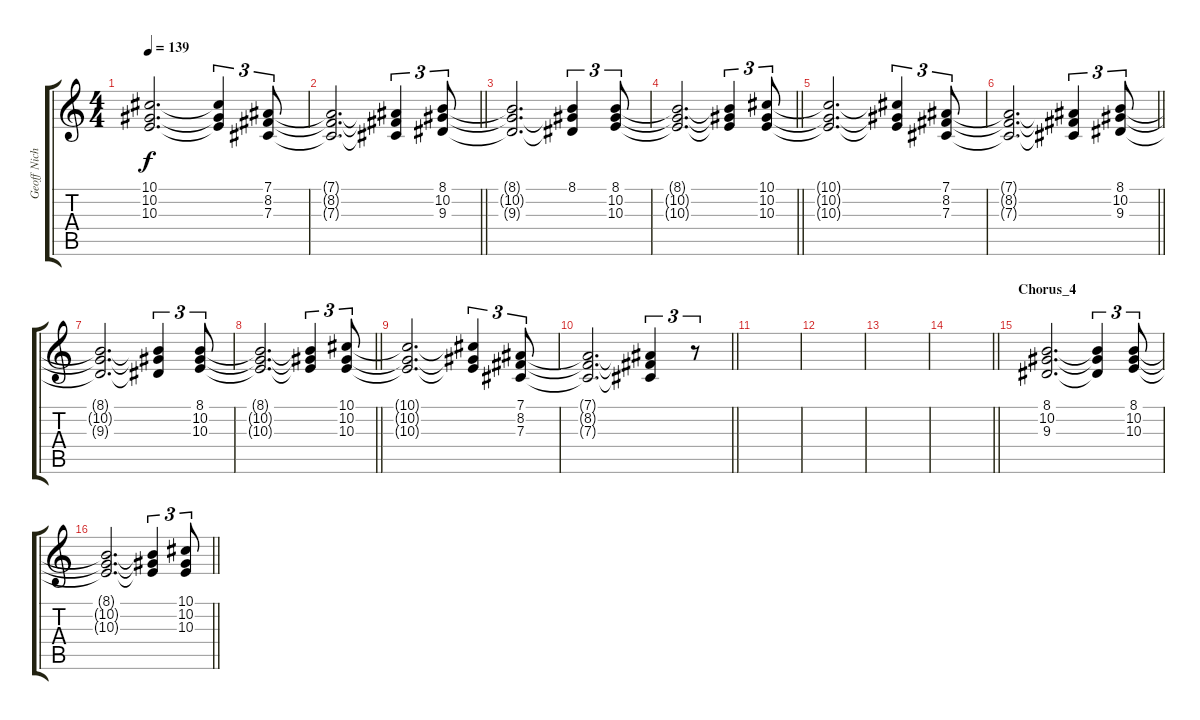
\track ("Geoff Nichols" "Geoff Nich") {instrument drawbarorgan}
\staff {score tabs}
\tuning (Eb4 Bb3 Gb3 Db3 Ab2 Eb2) {hide}
\ts (4 4)
\tempo 139
\clef g2
\ks c
(10.1{t} 10.2{t} 10.3{t}).2{d dy f} (10.1{t} 10.2{t} 10.3{t}).4{tu (3 2)} (7.1 8.2 7.3).8{tu (3 2)} |
\barLineRight lightlight
(7.1{t} 8.2{t} 7.3{t}).2{d} (7.1{t} 8.2{t} 7.3{t}).4{tu (3 2)} (8.1 10.2 9.3).8{tu (3 2)} |
(8.1{t} 10.2{t} 9.3{t}).2{d} (8.1 10.2{t} 9.3{t}).4{tu (3 2)} (8.1 10.2 10.3).8{tu (3 2)} |
\barLineRight lightlight
(8.1{t} 10.2{t} 10.3{t}).2{d} (8.1{t} 10.2{t} 10.3{t}).4{tu (3 2)} (10.1 10.2 10.3).8{tu (3 2)} |
(10.1{t} 10.2{t} 10.3{t}).2{d} (10.1{t} 10.2{t} 10.3{t}).4{tu (3 2)} (7.1 8.2 7.3).8{tu (3 2)} |
\barLineRight lightlight
(7.1{t} 8.2{t} 7.3{t}).2{d} (7.1{t} 8.2{t} 7.3{t}).4{tu (3 2)} (8.1 10.2 9.3).8{tu (3 2)} |
(8.1{t} 10.2{t} 9.3{t}).2{d} (8.1{t} 10.2{t} 9.3{t}).4{tu (3 2)} (8.1 10.2 10.3).8{tu (3 2)} |
\barLineRight lightlight
(8.1{t} 10.2{t} 10.3{t}).2{d} (8.1{t} 10.2{t} 10.3{t}).4{tu (3 2)} (10.1 10.2 10.3).8{tu (3 2)} |
(10.1{t} 10.2{t} 10.3{t}).2{d} (10.1{t} 10.2{t} 10.3{t}).4{tu (3 2)} (7.1 8.2 7.3).8{tu (3 2)} |
\barLineRight lightlight
(7.1{t} 8.2{t} 7.3{t}).2{d} (7.1{t} 8.2{t} 7.3{t}).4{tu (3 2)} r.8{tu (3 2)} |
|
|
|
\barLineRight lightlight
|
\section ("" "Chorus_4")
(8.1 10.2 9.3).2{d} (8.1{t} 10.2{t} 9.3{t}).4{tu (3 2)} (8.1 10.2 10.3).8{tu (3 2)} |
\barLineRight lightlight
(8.1{t} 10.2{t} 10.3{t}).2{d} (8.1{t} 10.2{t} 10.3{t}).4{tu (3 2)} (10.1 10.2 10.3).8{tu (3 2)}
